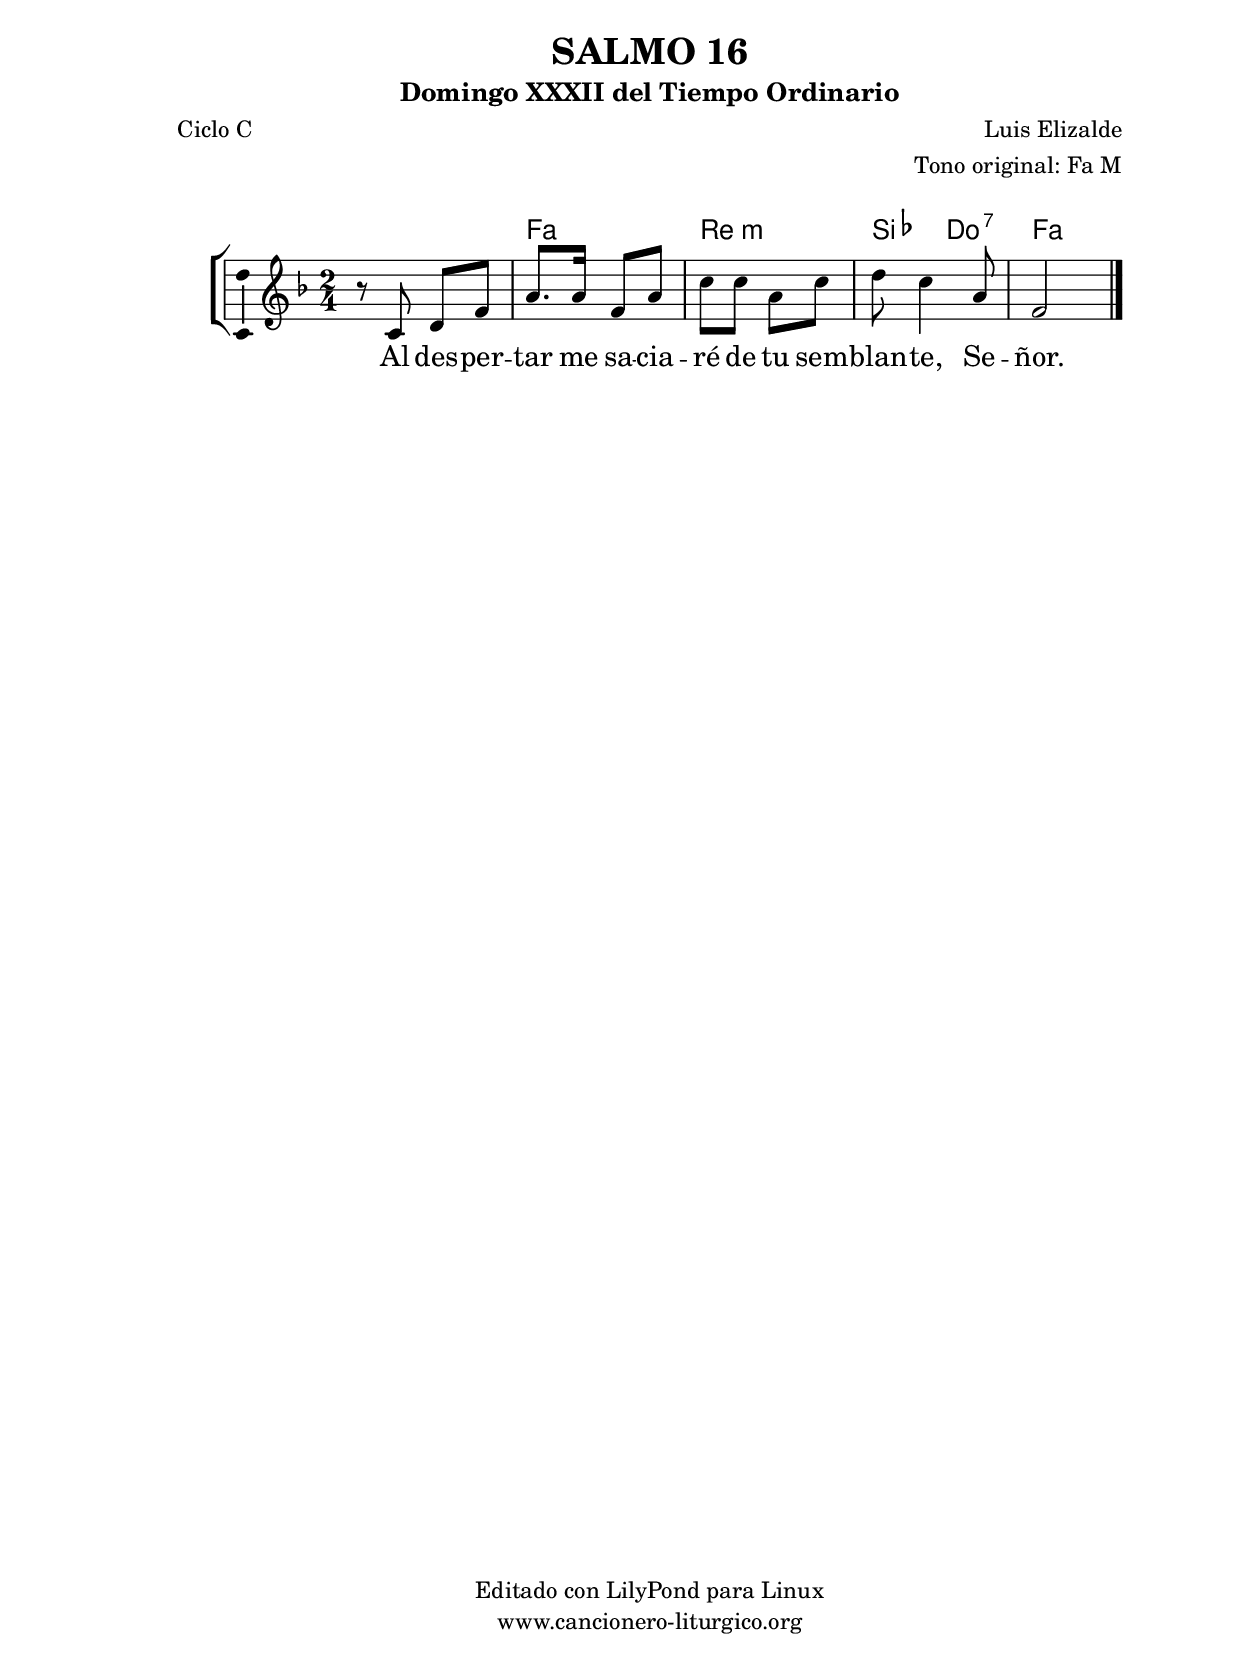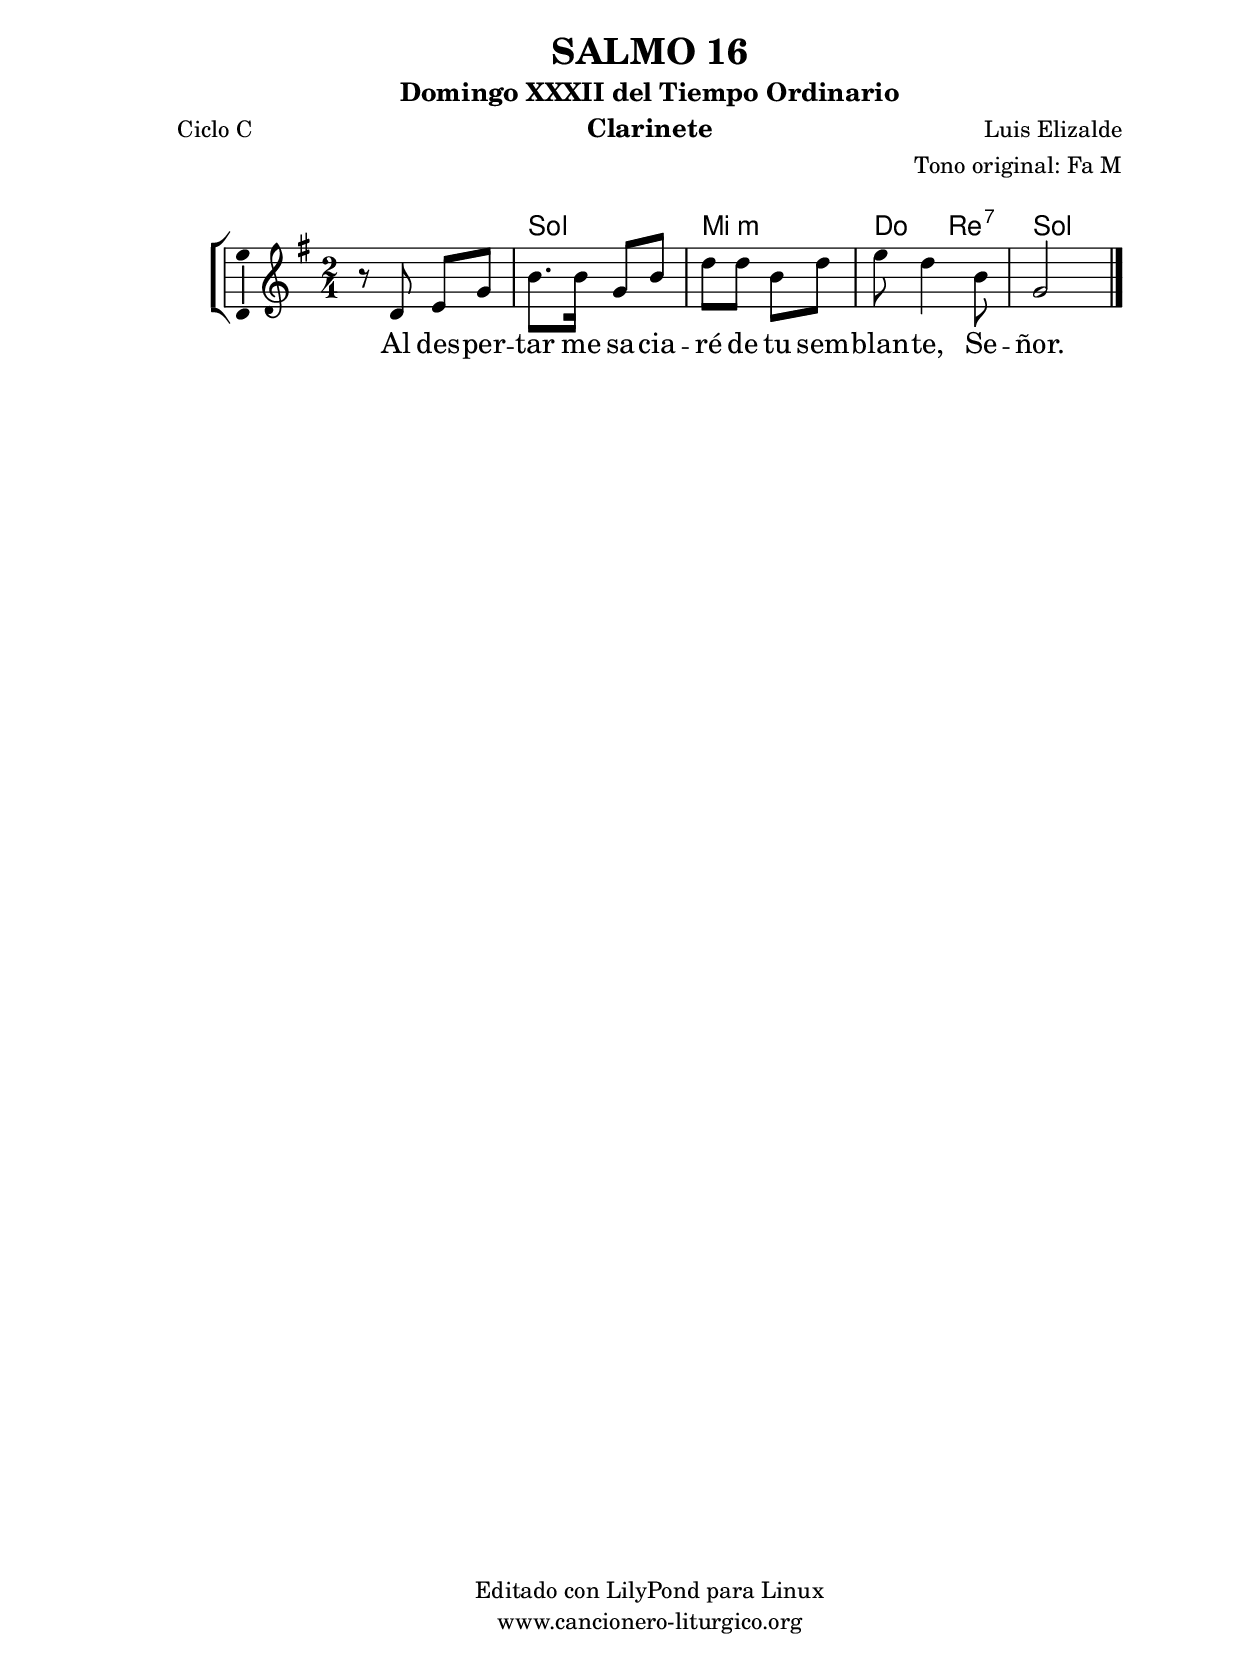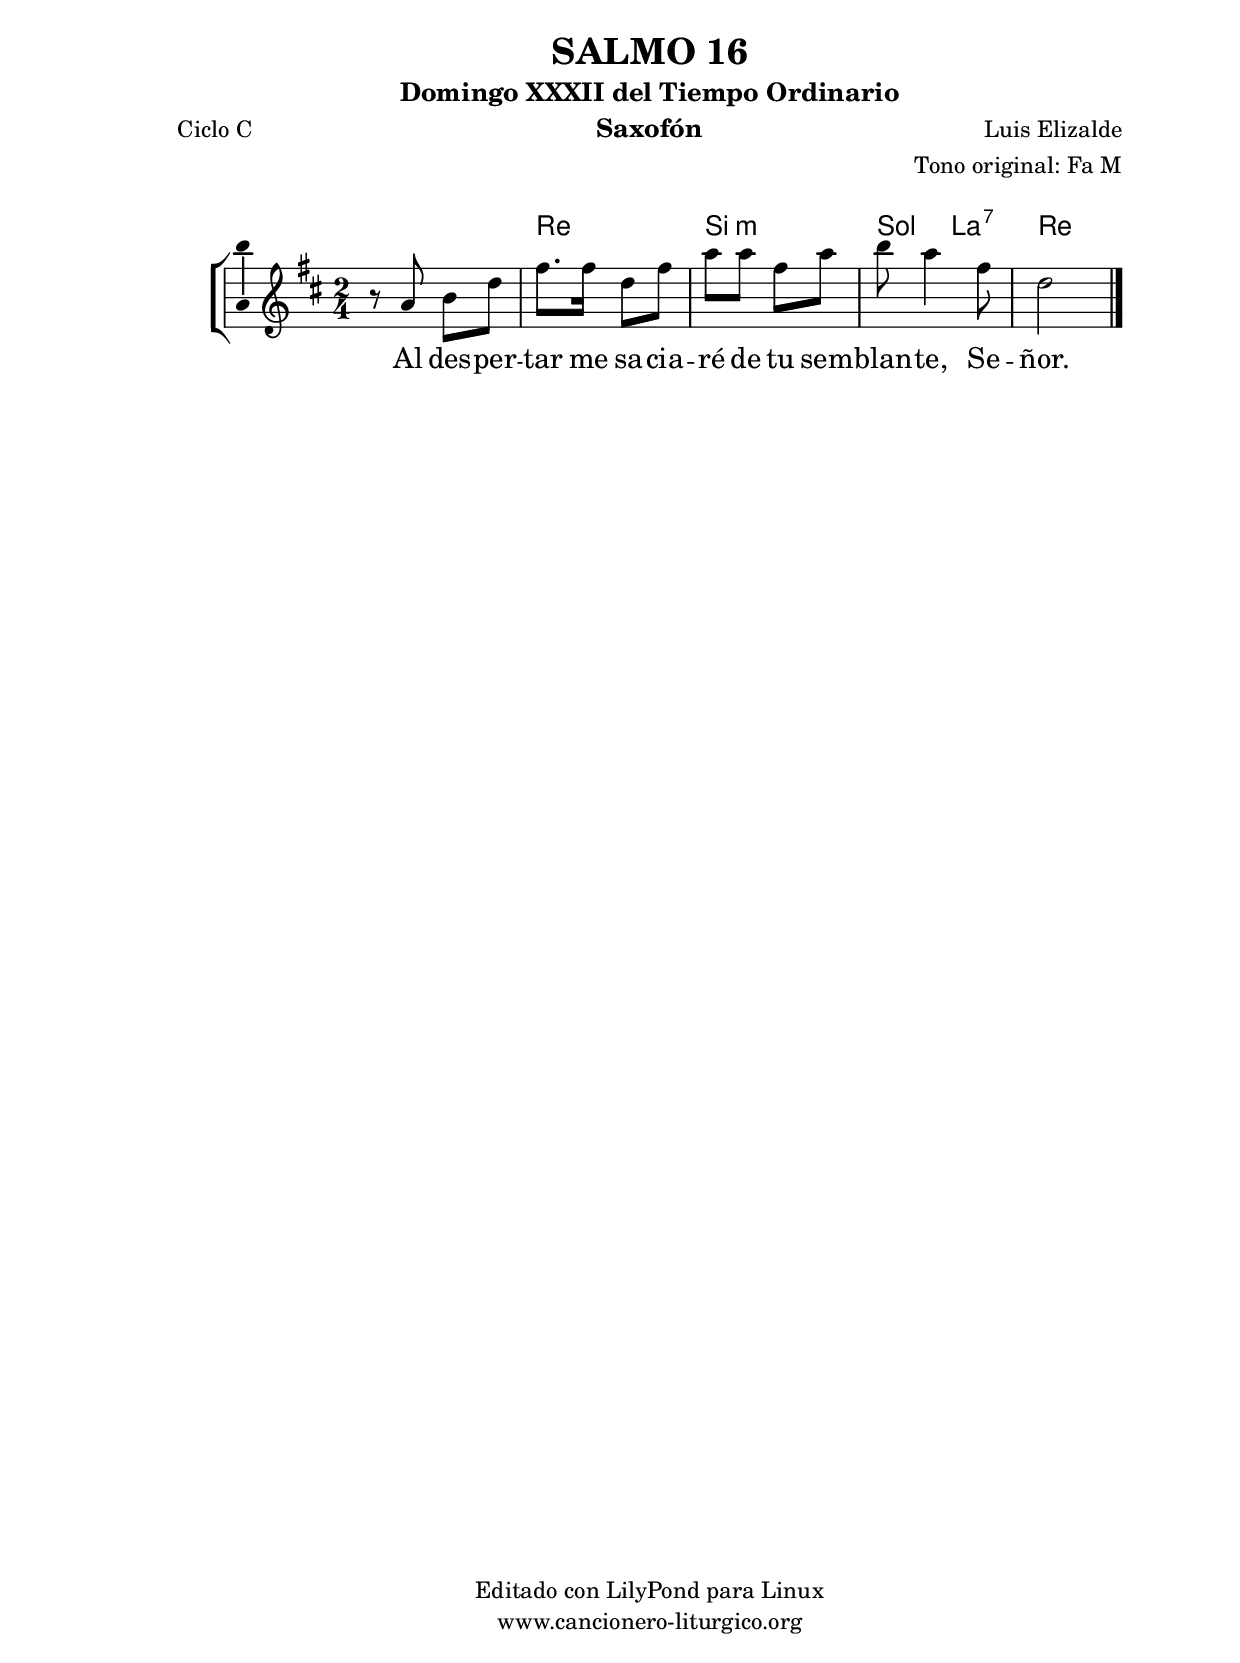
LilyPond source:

%
%para convertir .midi en .wav:
%timidity filename.midi -Ow -o finename.wav
%
%
%Para convertir de .wav a .mp3:
%lame -h -m j filename.wav
%
%
%para escuchar el midi:
%timidity nombrefichero.midi
%


%versión de lilypond para la que se ha escrito esta partitura:
\version "2.16.0"

	%Tamaño papel
	#(set-default-paper-size "a4")
	%Tamaño partitura
	#(set-global-staff-size 20)
	%No responde al pulsar sobre una nota
	#(ly:set-option 'point-and-click #f)

%parámetros del encabezamiento:
\header {
	title = "SALMO 16"
	subtitle = "Domingo XXXII del Tiempo Ordinario"
	composer = "Luis Elizalde"
	poet = "Ciclo C"
	meter = ""
	arranger = "Tono original: Fa M"
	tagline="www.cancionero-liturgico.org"
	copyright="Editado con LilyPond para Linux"
	tiempo = "Ordinario"
	usos = "Salmo"
	letra = "Al despertar me saciaré de tu semblante, Señor."
	}

%parámetros asociados al papel:
\paper  {
	oddHeaderMarkup = \markup {\fill-line { \on-the-fly #not-first-page \fromproperty #'header:title \on-the-fly #not-first-page \fromproperty #'header:composer }}
	evenHeaderMarkup = \markup {\fill-line { \fromproperty #'header:composer \fromproperty #'header:title }}
	#(set-paper-size "a4")
	print-page-number = ##f
	first-page-number = 1
	print-first-page-number = ##f
%	head-separation = 3.0 \cm
	top-margin = 2.0 \cm
	bottom-margin = 0.5\cm
%%%	bottom-margin = -1.0\cm
	left-margin = 3.0 \cm
	line-width = 16.0 \cm 
	indent = 8\mm
	interscoreline = 2.\mm
	between-system-space = 15\mm
%	para que las partituras no llenen la hoja:
	ragged-bottom = ##t
%	idem para la última hoja:
	ragged-last-bottom = ##f
%	para que las partituras llenen el ancho del papel:
	ragged-last = ##f
	after-title-space = 2.5 \cm
%page-count=1
%system-count=8

	%Flexible Vertical Spacing
%	markup-markup-spacing =
%	#'((basic-distance . 15) (minimum-distance . 15) (padding . 3))
	markup-system-spacing =
	#'((basic-distance . 15) (minimum-distance . 15) (padding . 3))
	system-system-spacing =
	#'((basic-distance . 15) (minimum-distance . 15) (padding . 3))
	score-system-spacing =
	#'((basic-distance . 15) (minimum-distance . 15) (padding . 5))
%	top-system-spacing = % header
%	#'((basic-distance . 8) (minimum-distance . 0) (padding . 3))
%	top-markup-spacing =
%	#'((basic-distance . 20) (minimum-distance . 20) (padding . 3))
	last-bottom-spacing = % footer
	#'((basic-distance . 5) (minimum-distance . 5) (padding . 3))
%	score-markup-spacing =
%	#'((basic-distance . 16) (minimum-distance . 13) (padding . 3))

	}


%parámetros que afectan a toda la partitura:
global =  {
	%clave de sol (G):
	\clef G
	%armadura:
%	\transpose f a
	\key f \major
	\tempo 4=80
	\set Score.tempoHideNote = ##t
	}


acordes = {
	\italianChords
	\chordmode {
%	\transpose f a
{

s2
f2 d:m bes4 c:7 f2

	}
	}
}

melodia = 
%	\transpose f a
{
	\relative c'{

\time 2/4
r8 c8 d f
a8. a16 f8 a
c8 c a c
d8 c4 a8
f2

	\bar "|."
	}
	}


texto = \lyricmode {
Al des -- per -- tar
me sa -- cia -- ré de tu sem -- blan -- te, Se -- ñor.
	}


acordesStaff = \context ChordNames = acordesStaff <<
	\set chordChanges = ##t
	\acordes
	>>


vozStaff = \context Voice = vozStaff
\with {\consists "Ambitus_engraver"}
<<
%	\set Staff.instrumentName = ""
%	\set Staff.shortInstrumentName = ""
%	\set Staff.midiInstrument = #"clarinet"
%	\set Staff.midiInstrument = #"cello"
%	\set Staff.midiInstrument = #"flute"
	\set Staff.midiInstrument = #"electric guitar (jazz)"
%	\set Staff.midiInstrument = #"english horn"
%	\set Staff.midiInstrument = #"violin"
%	\set Staff.midiInstrument = #"glockenspiel"
	\set Staff.midiMinimumVolume = #0.7
	\set Staff.midiMaximumVolume = #0.9
	\global
	\melodia
	>>


textoStaff = \context Lyrics = textoStaff <<
	\lyricsto vozStaff \texto
	>>

\book {
	\score {
		\context ChoirStaff {
			\override StaffGroup.SystemStartBracket #'collapse-height = #1
			\override Score.SystemStartBar #'collapse-height = #1
			<<
			\acordesStaff
			\vozStaff
			\textoStaff
			>>
			}
		\layout {
	    		\context {
				\Lyrics
				\override LyricText #'font-size = #2
				}
	   		 \context {
				\Score
				%fontSize = #3
				\override StaffSymbol #'staff-space = #(magstep +3)
				%\override Beam #'thickness = #0.55
				%\override SpacingSpanner #'spacing-increment = #1.0
				%\override Slur #'height-limit = #1.5
				}
			}
		}
	\score {
		\unfoldRepeats
		\context ChoirStaff {
			<<
			\acordesStaff
			\vozStaff
			>>
			}
		\midi {
	  		\context {
	  			\Score
				tempoWholesPerMinute = #(ly:make-moment 70 4)
				}
			}
		}
	}

%Partitura para clarinete
#(define output-suffix "C")
\book {
	\header{
		instrument = "Clarinete"
		}
	\score {
		\context ChoirStaff {
			\override StaffGroup.SystemStartBracket #'collapse-height = #1
			\override Score.SystemStartBar #'collapse-height = #1
\transpose c d
			<<
			\acordesStaff
			\vozStaff
			\textoStaff
			>>
			}
		\layout {
	    		\context {
				\Lyrics
				\override LyricText #'font-size = #2
				}
	   		 \context {
				\Score
				%fontSize = #3
				\override StaffSymbol #'staff-space = #(magstep +3)
				%\override Beam #'thickness = #0.55
				%\override SpacingSpanner #'spacing-increment = #1.0
				%\override Slur #'height-limit = #1.5
				}
			}
		}
	}

%Partitura para saxofón
#(define output-suffix "S")
\book {
	\header{
		instrument = "Saxofón"
		}
	\score {
		\context ChoirStaff {
			\override StaffGroup.SystemStartBracket #'collapse-height = #1
			\override Score.SystemStartBar #'collapse-height = #1
\transpose c a
			<<
			\acordesStaff
			\vozStaff
			\textoStaff
			>>
			}
		\layout {
	    		\context {
				\Lyrics
				\override LyricText #'font-size = #2
				}
	   		 \context {
				\Score
				%fontSize = #3
				\override StaffSymbol #'staff-space = #(magstep +3)
				%\override Beam #'thickness = #0.55
				%\override SpacingSpanner #'spacing-increment = #1.0
				%\override Slur #'height-limit = #1.5
				}
			}
		}
	}

